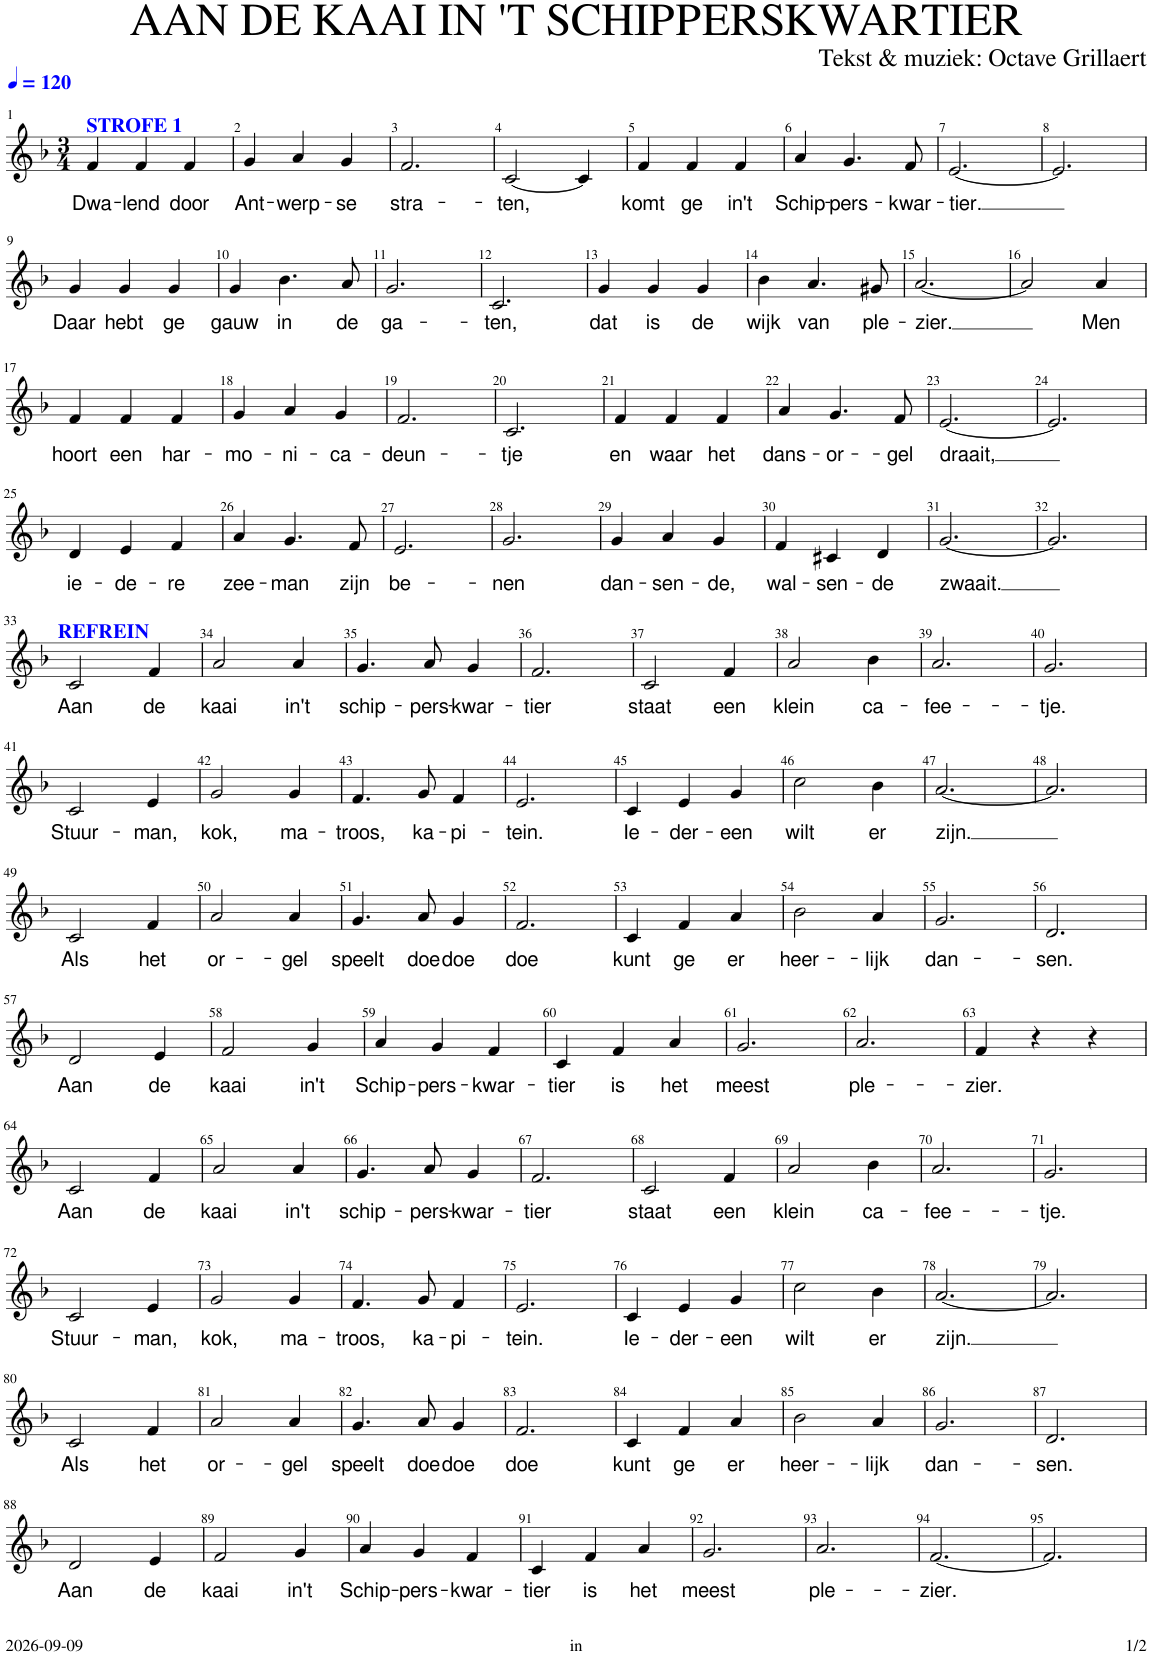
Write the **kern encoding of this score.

**kern	**text
*part1	*part1
*staff1	*staff1
*I"Stem	*
*clefG2	*
*k[b-]	*
*M3/4	*
=1	=1
!LO:TX:a:B:color=#0000FF:t=STROFE 1	!
!	!LO:LY:b
4f/	Dwa-
!	!LO:LY:b
4f/	-lend
!	!LO:LY:b
4f/	door
=2	=2
!	!LO:LY:b
4g/	Ant-
!	!LO:LY:b
4a/	-werp-
!	!LO:LY:b
4g/	-se
=3	=3
!	!LO:LY:b
2.f/	stra-
=4	=4
!	!LO:LY:b
[2c/	-ten,
4c/]	.
=5	=5
!	!LO:LY:b
4f/	komt
!	!LO:LY:b
4f/	ge
!	!LO:LY:b
4f/	in't
=6	=6
!	!LO:LY:b
4a/	Schip-
!	!LO:LY:b
4.g/	-pers-
!	!LO:LY:b
8f/	-kwar-
=7	=7
!	!LO:LY:b
[2.e/	-tier.
=8	=8
2.e/]	.
!!LO:LB:g=z
=9	=9
!	!LO:LY:b
4g/	Daar
!	!LO:LY:b
4g/	hebt
!	!LO:LY:b
4g/	ge
=10	=10
!	!LO:LY:b
4g/	gauw
!	!LO:LY:b
4.b-\	in
!	!LO:LY:b
8a/	de
=11	=11
!	!LO:LY:b
2.g/	ga-
=12	=12
!	!LO:LY:b
2.c/	-ten,
=13	=13
!	!LO:LY:b
4g/	dat
!	!LO:LY:b
4g/	is
!	!LO:LY:b
4g/	de
=14	=14
!	!LO:LY:b
4b-\	wijk
!	!LO:LY:b
4.a/	van
!	!LO:LY:b
8g#X/	ple-
=15	=15
!	!LO:LY:b
[2.a/	-zier.
=16	=16
2a/]	.
!	!LO:LY:b
4a/	Men
!!LO:LB:g=z
=17	=17
!	!LO:LY:b
4f/	hoort
!	!LO:LY:b
4f/	een
!	!LO:LY:b
4f/	har-
=18	=18
!	!LO:LY:b
4g/	-mo-
!	!LO:LY:b
4a/	-ni-
!	!LO:LY:b
4g/	-ca-
=19	=19
!	!LO:LY:b
2.f/	-deun-
=20	=20
!	!LO:LY:b
2.c/	-tje
=21	=21
!	!LO:LY:b
4f/	en
!	!LO:LY:b
4f/	waar
!	!LO:LY:b
4f/	het
=22	=22
!	!LO:LY:b
4a/	dans-
!	!LO:LY:b
4.g/	-or-
!	!LO:LY:b
8f/	-gel
=23	=23
!	!LO:LY:b
[2.e/	draait,
=24	=24
2.e/]	.
!!LO:LB:g=z
=25	=25
!	!LO:LY:b
4d/	ie-
!	!LO:LY:b
4e/	-de-
!	!LO:LY:b
4f/	-re
=26	=26
!	!LO:LY:b
4a/	zee-
!	!LO:LY:b
4.g/	-man
!	!LO:LY:b
8f/	zijn
=27	=27
!	!LO:LY:b
2.e/	be-
=28	=28
!	!LO:LY:b
2.g/	-nen
=29	=29
!	!LO:LY:b
4g/	dan-
!	!LO:LY:b
4a/	-sen-
!	!LO:LY:b
4g/	-de,
=30	=30
!	!LO:LY:b
4f/	wal-
!	!LO:LY:b
4c#X/	-sen-
!	!LO:LY:b
4d/	-de
=31	=31
!	!LO:LY:b
[2.g/	zwaait.
=32	=32
2.g/]	.
!!LO:LB:g=z
=33	=33
!LO:TX:a:B:color=#0000FF:t=REFREIN	!
!	!LO:LY:b
2c/	Aan
!	!LO:LY:b
4f/	de
=34	=34
!	!LO:LY:b
2a/	kaai
!	!LO:LY:b
4a/	in't
=35	=35
!	!LO:LY:b
4.g/	schip-
!	!LO:LY:b
8a/	-pers-
!	!LO:LY:b
4g/	-kwar-
=36	=36
!	!LO:LY:b
2.f/	-tier
=37	=37
!	!LO:LY:b
2c/	staat
!	!LO:LY:b
4f/	een
=38	=38
!	!LO:LY:b
2a/	klein
!	!LO:LY:b
4b-\	ca-
=39	=39
!	!LO:LY:b
2.a/	-fee-
=40	=40
!	!LO:LY:b
2.g/	-tje.
!!LO:LB:g=z
=41	=41
!	!LO:LY:b
2c/	Stuur-
!	!LO:LY:b
4e/	-man,
=42	=42
!	!LO:LY:b
2g/	kok,
!	!LO:LY:b
4g/	ma-
=43	=43
!	!LO:LY:b
4.f/	-troos,
!	!LO:LY:b
8g/	ka-
!	!LO:LY:b
4f/	-pi-
=44	=44
!	!LO:LY:b
2.e/	-tein.
=45	=45
!	!LO:LY:b
4c/	Ie-
!	!LO:LY:b
4e/	-der-
!	!LO:LY:b
4g/	-een
=46	=46
!	!LO:LY:b
2cc\	wilt
!	!LO:LY:b
4b-\	er
=47	=47
!	!LO:LY:b
[2.a/	zijn.
=48	=48
2.a/]	.
!!LO:LB:g=z
=49	=49
!	!LO:LY:b
2c/	Als
!	!LO:LY:b
4f/	het
=50	=50
!	!LO:LY:b
2a/	or-
!	!LO:LY:b
4a/	-gel
=51	=51
!	!LO:LY:b
4.g/	speelt
!	!LO:LY:b
8a/	doe
!	!LO:LY:b
4g/	doe
=52	=52
!	!LO:LY:b
2.f/	doe
=53	=53
!	!LO:LY:b
4c/	kunt
!	!LO:LY:b
4f/	ge
!	!LO:LY:b
4a/	er
=54	=54
!	!LO:LY:b
2b-\	heer-
!	!LO:LY:b
4a/	-lijk
=55	=55
!	!LO:LY:b
2.g/	dan-
=56	=56
!	!LO:LY:b
2.d/	-sen.
!!LO:LB:g=z
=57	=57
!	!LO:LY:b
2d/	Aan
!	!LO:LY:b
4e/	de
=58	=58
!	!LO:LY:b
2f/	kaai
!	!LO:LY:b
4g/	in't
=59	=59
!	!LO:LY:b
4a/	Schip-
!	!LO:LY:b
4g/	-pers-
!	!LO:LY:b
4f/	-kwar-
=60	=60
!	!LO:LY:b
4c/	-tier
!	!LO:LY:b
4f/	is
!	!LO:LY:b
4a/	het
=61	=61
!	!LO:LY:b
2.g/	meest
=62	=62
!	!LO:LY:b
2.a/	ple-
=63	=63
!	!LO:LY:b
4f/	-zier.
4r	.
4r	.
!!LO:LB:g=z
=64	=64
!	!LO:LY:b
2c/	Aan
!	!LO:LY:b
4f/	de
=65	=65
!	!LO:LY:b
2a/	kaai
!	!LO:LY:b
4a/	in't
=66	=66
!	!LO:LY:b
4.g/	schip-
!	!LO:LY:b
8a/	-pers-
!	!LO:LY:b
4g/	-kwar-
=67	=67
!	!LO:LY:b
2.f/	-tier
=68	=68
!	!LO:LY:b
2c/	staat
!	!LO:LY:b
4f/	een
=69	=69
!	!LO:LY:b
2a/	klein
!	!LO:LY:b
4b-\	ca-
=70	=70
!	!LO:LY:b
2.a/	-fee-
=71	=71
!	!LO:LY:b
2.g/	-tje.
!!LO:LB:g=z
=72	=72
!	!LO:LY:b
2c/	Stuur-
!	!LO:LY:b
4e/	-man,
=73	=73
!	!LO:LY:b
2g/	kok,
!	!LO:LY:b
4g/	ma-
=74	=74
!	!LO:LY:b
4.f/	-troos,
!	!LO:LY:b
8g/	ka-
!	!LO:LY:b
4f/	-pi-
=75	=75
!	!LO:LY:b
2.e/	-tein.
=76	=76
!	!LO:LY:b
4c/	Ie-
!	!LO:LY:b
4e/	-der-
!	!LO:LY:b
4g/	-een
=77	=77
!	!LO:LY:b
2cc\	wilt
!	!LO:LY:b
4b-\	er
=78	=78
!	!LO:LY:b
[2.a/	zijn.
=79	=79
2.a/]	.
!!LO:LB:g=z
=80	=80
!	!LO:LY:b
2c/	Als
!	!LO:LY:b
4f/	het
=81	=81
!	!LO:LY:b
2a/	or-
!	!LO:LY:b
4a/	-gel
=82	=82
!	!LO:LY:b
4.g/	speelt
!	!LO:LY:b
8a/	doe
!	!LO:LY:b
4g/	doe
=83	=83
!	!LO:LY:b
2.f/	doe
=84	=84
!	!LO:LY:b
4c/	kunt
!	!LO:LY:b
4f/	ge
!	!LO:LY:b
4a/	er
=85	=85
!	!LO:LY:b
2b-\	heer-
!	!LO:LY:b
4a/	-lijk
=86	=86
!	!LO:LY:b
2.g/	dan-
=87	=87
!	!LO:LY:b
2.d/	-sen.
!!LO:LB:g=z
=88	=88
!	!LO:LY:b
2d/	Aan
!	!LO:LY:b
4e/	de
=89	=89
!	!LO:LY:b
2f/	kaai
!	!LO:LY:b
4g/	in't
=90	=90
!	!LO:LY:b
4a/	Schip-
!	!LO:LY:b
4g/	-pers-
!	!LO:LY:b
4f/	-kwar-
=91	=91
!	!LO:LY:b
4c/	-tier
!	!LO:LY:b
4f/	is
!	!LO:LY:b
4a/	het
=92	=92
!	!LO:LY:b
2.g/	meest
=93	=93
!	!LO:LY:b
2.a/	ple-
=94	=94
!	!LO:LY:b
[2.f/	-zier.
=95	=95
2.f/]	.
=	=
*-	*-
